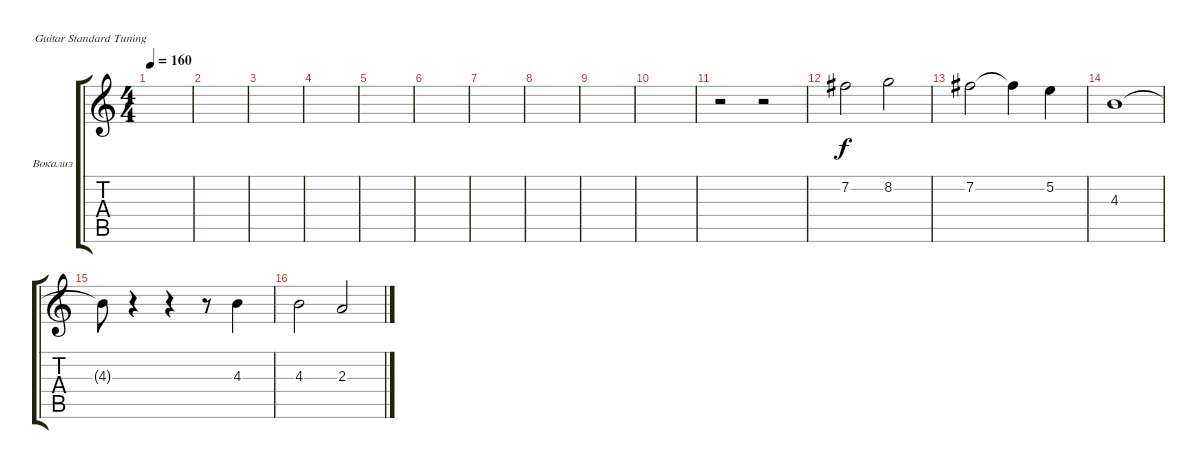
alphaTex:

\defaultSystemsLayout 4
\bracketExtendMode groupsimilarinstruments
\firstSystemTrackNameOrientation horizontal
\otherSystemsTrackNameOrientation horizontal
\track ("Вокализ" "Вокализ") {instrument electricguitarclean}
\staff {score tabs}
\tuning (E4 B3 G3 D3 A2 E2)
\ts (4 4)
\tempo 160
\clef g2
\scale
0.333333
\ks c
|
\scale
0.333333 |
\scale
0.333333 |
\scale
0.333333 |
\scale
0.333333 |
\scale
0.333333 |
\scale
0.333333 |
\scale
0.333333 |
\scale
0.333333 |
\scale
0.333333 |
\scale
0.333333 r.2 r.2 |
\scale
0.333333 7.2.2 8.2.2 |
\scale
0.333333 7.2.2 7.2{t}.4 5.2.4 |
\scale
0.333333 4.3.1 |
\scale
0.333333 4.3{t}.8 r.4 r.4 r.8 4.3.4 |
\scale
0.333333 4.3.2 2.3.2
